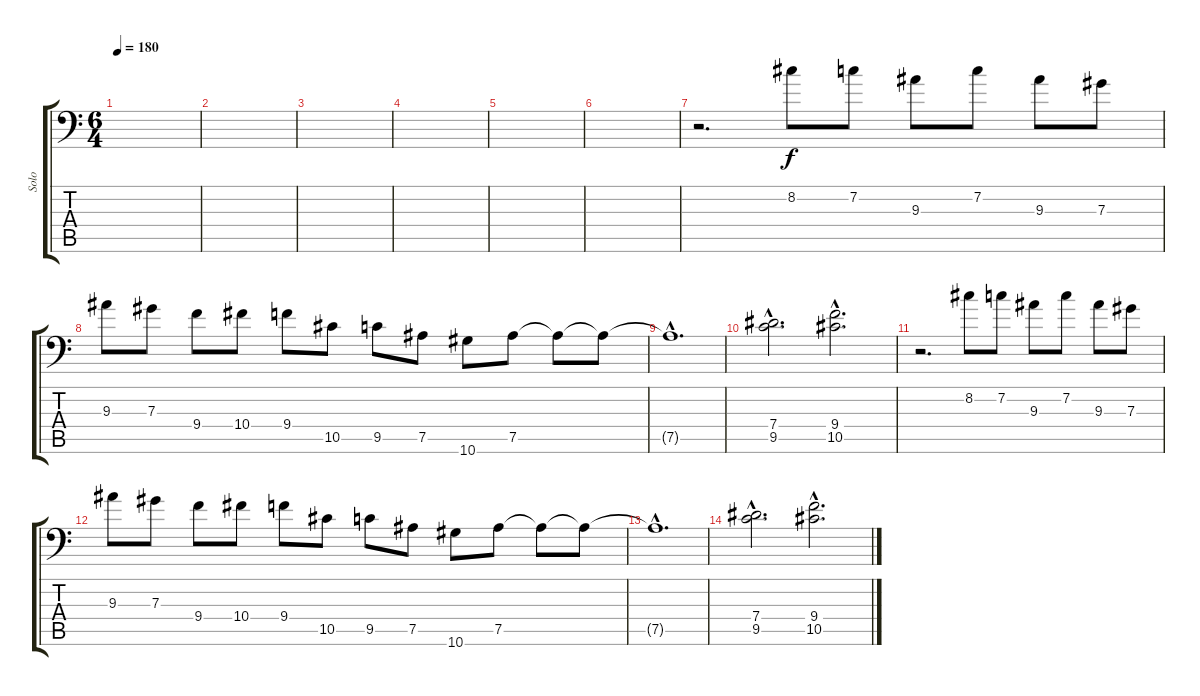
\track ("Solo" "Solo") {instrument distortionguitar}
\staff {score tabs}
\tuning (Bb3 F3 Db3 Ab2 Eb2 Bb1) {hide}
\ts (6 4)
\tempo 180
\clef f4
\ks c
|
|
|
|
|
|
r.2{d} 8.2.8 7.2.8 9.3.8 7.2.8 9.3.8 7.3.8 |
9.3.8 7.3.8 9.4.8 10.4.8 9.4.8 10.5.8 9.5.8 7.5.8 10.6.8 7.5.8 7.5{t}.8 7.5{t}.8 |
7.5{hac t}.1{d} |
(7.4{hac} 9.5{hac}).2{d} (9.4{hac} 10.5{hac}).2{d} |
r.2{d} 8.2.8 7.2.8 9.3.8 7.2.8 9.3.8 7.3.8 |
9.3.8 7.3.8 9.4.8 10.4.8 9.4.8 10.5.8 9.5.8 7.5.8 10.6.8 7.5.8 7.5{t}.8 7.5{t}.8 |
7.5{hac t}.1{d} |
(7.4{hac} 9.5{hac}).2{d} (9.4{hac} 10.5{hac}).2{d}
